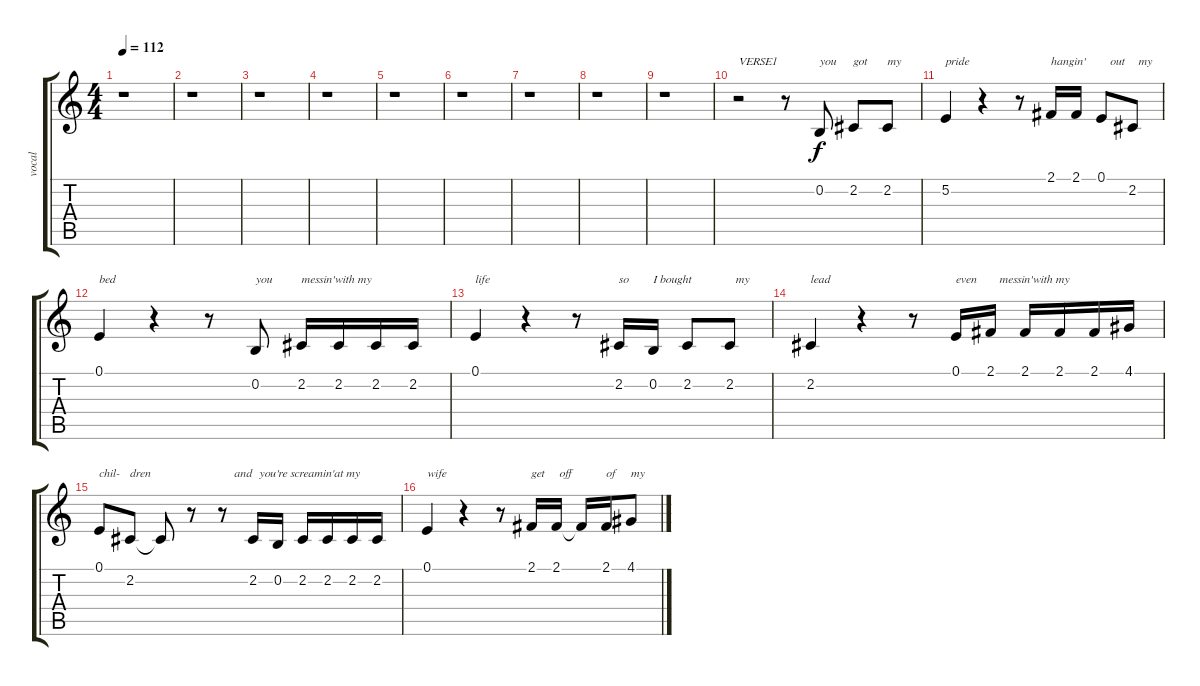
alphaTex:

\track ("vocal" "vocal") {instrument electricpiano2}
\staff {score tabs}
\tuning (E4 B3 G3 D3 A2 E2) {hide}
\ts (4 4)
\tempo 112
\clef g2
\ks c
r.1{dy f instrument electricpiano2} |
r.1 |
r.1 |
r.1 |
r.1 |
r.1 |
r.1 |
r.1 |
r.1 |
r.2{txt "VERSE1"} r.8 0.2.8{txt "you"} 2.2.8{txt "got"} 2.2.8{txt "my"} |
5.2.4{txt "pride"} r.4 r.8 2.1.16{txt "hangin'"} 2.1.16 0.1.8{txt "   out"} 2.2.8{txt "  my"} |
0.1.4{txt "bed"} r.4 r.8 0.2.8{txt "you"} 2.2.16{txt "messin'with my"} 2.2.16 2.2.16 2.2.16 |
0.1.4{txt "life"} r.4 r.8 2.2.16{txt "so "} 0.2.16{txt "I bought"} 2.2.8 2.2.8{txt "  my"} |
2.2.4{txt "lead"} r.4 r.8 0.1.16{txt "even"} 2.1.16{txt "   messin'with my"} 2.1.16 2.1.16 2.1.16 4.1.16 |
0.1.8{txt "chil-"} 2.2.8{txt "dren"} 2.2{t}.8 r.8 r.8{txt "    and"} 2.2.16{txt "  you're screamin'at my "} 0.2.16 2.2.16 2.2.16 2.2.16 2.2.16 |
0.1.4{txt "wife"} r.4 r.8 2.1.16{txt "get"} 2.1.16{txt " off"} 2.1{t}.16 2.1.16{txt "of"} 4.1.8{txt "my"}
